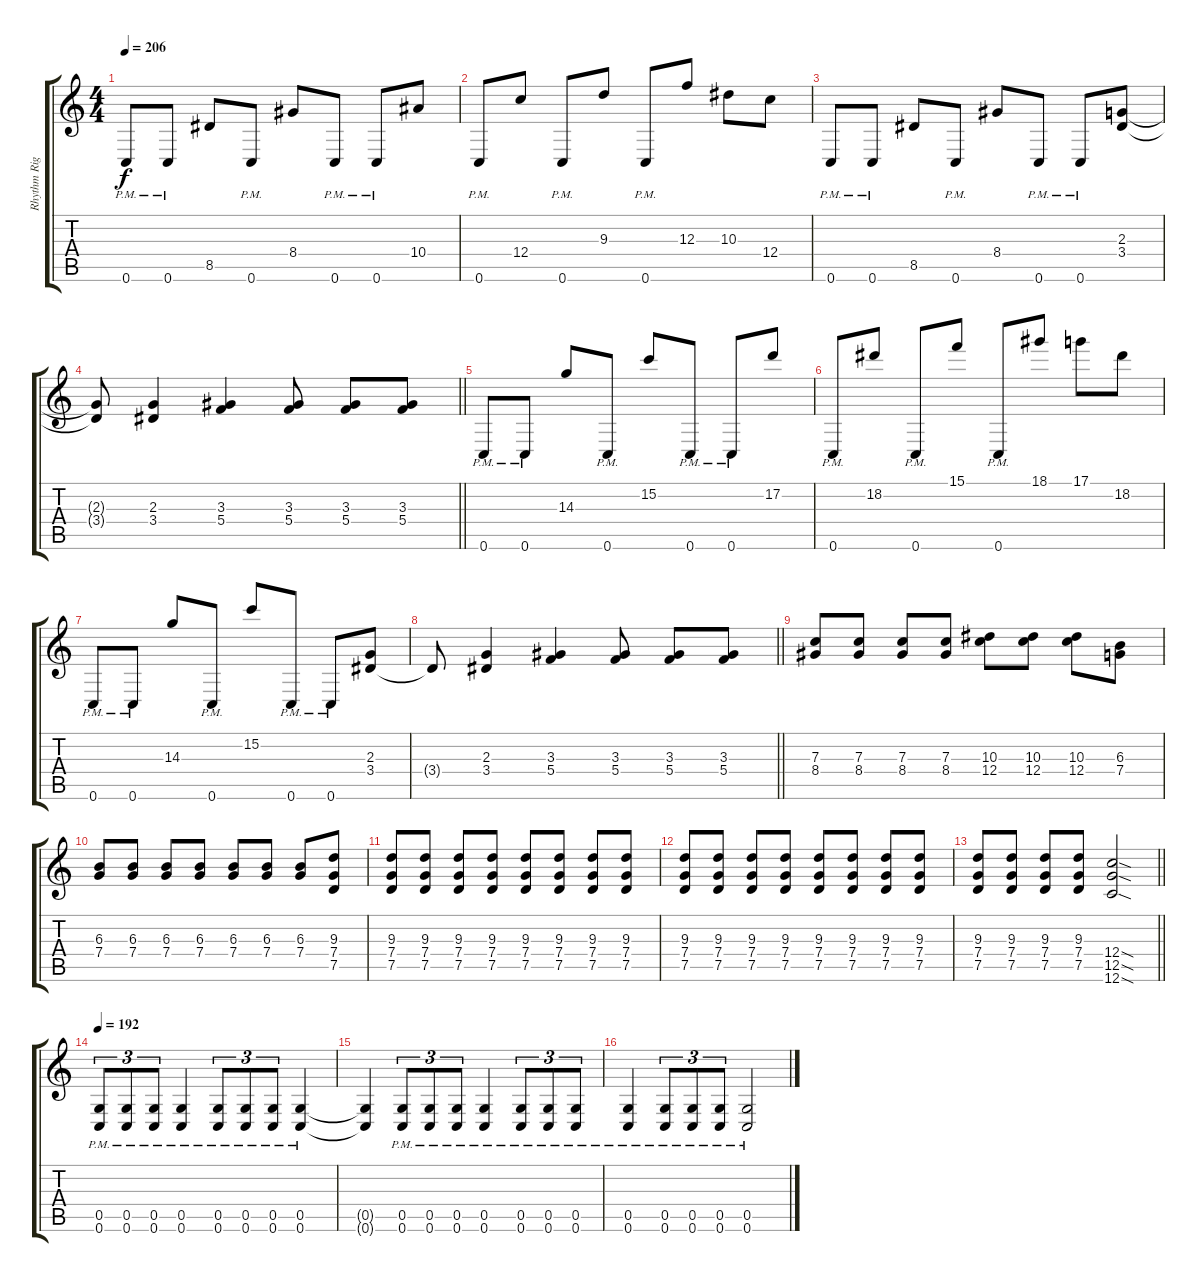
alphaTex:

\track ("Rhythm Right" "Rhythm Rig") {instrument distortionguitar}
\staff {score tabs}
\tuning (D4 A3 F3 C3 G2 C2) {hide}
\ts (4 4)
\tempo 206
\clef g2
\ks c
0.6{pm}.8{dy f} 0.6{pm}.8 8.5.8 0.6{pm}.8 8.4.8 0.6{pm}.8 0.6{pm}.8 10.4.8 |
0.6{pm}.8 12.4.8 0.6{pm}.8 9.3.8 0.6{pm}.8 12.3.8 10.3.8 12.4.8 |
0.6{pm}.8 0.6{pm}.8 8.5.8 0.6{pm}.8 8.4.8 0.6{pm}.8 0.6{pm}.8 (2.3 3.4).8 |
\barLineRight lightlight
(2.3{t} 3.4{t}).8 (2.3 3.4).4 (3.3 5.4).4 (3.3 5.4).8 (3.3 5.4).8 (3.3 5.4).8 |
\section ("" "")
0.6{pm}.8 0.6{pm}.8 14.3.8 0.6{pm}.8 15.2.8 0.6{pm}.8 0.6{pm}.8 17.2.8 |
0.6{pm}.8 18.2.8 0.6{pm}.8 15.1.8 0.6{pm}.8 18.1.8 17.1.8 18.2.8 |
0.6{pm}.8 0.6{pm}.8 14.3.8 0.6{pm}.8 15.2.8 0.6{pm}.8 0.6{pm}.8 (2.3 3.4).8 |
\barLineRight lightlight
3.4{t}.8 (2.3 3.4).4 (3.3 5.4).4 (3.3 5.4).8 (3.3 5.4).8 (3.3 5.4).8 |
\section ("" "")
(7.3 8.4).8 (7.3 8.4).8 (7.3 8.4).8 (7.3 8.4).8 (10.3 12.4).8 (10.3 12.4).8 (10.3 12.4).8 (6.3 7.4).8 |
(6.3 7.4).8 (6.3 7.4).8 (6.3 7.4).8 (6.3 7.4).8 (6.3 7.4).8 (6.3 7.4).8 (6.3 7.4).8 (9.3 7.4 7.5).8 |
(9.3 7.4 7.5).8 (9.3 7.4 7.5).8 (9.3 7.4 7.5).8 (9.3 7.4 7.5).8 (9.3 7.4 7.5).8 (9.3 7.4 7.5).8 (9.3 7.4 7.5).8 (9.3 7.4 7.5).8 |
(9.3 7.4 7.5).8 (9.3 7.4 7.5).8 (9.3 7.4 7.5).8 (9.3 7.4 7.5).8 (9.3 7.4 7.5).8 (9.3 7.4 7.5).8 (9.3 7.4 7.5).8 (9.3 7.4 7.5).8 |
\barLineRight lightlight
(9.3 7.4 7.5).8 (9.3 7.4 7.5).8 (9.3 7.4 7.5).8 (9.3 7.4 7.5).8 (12.4{sod} 12.5{sod} 12.6{sod}).2 |
\section ("" "")
\tempo 192
(0.5{pm} 0.6{pm}).8{tu (3 2)} (0.5{pm} 0.6{pm}).8{tu (3 2)} (0.5{pm} 0.6{pm}).8{tu (3 2)} (0.5{pm} 0.6{pm}).4 (0.5{pm} 0.6{pm}).8{tu (3 2)} (0.5{pm} 0.6{pm}).8{tu (3 2)} (0.5{pm} 0.6{pm}).8{tu (3 2)} (0.5{pm} 0.6{pm}).4 |
(0.5{t} 0.6{t}).4 (0.5{pm} 0.6{pm}).8{tu (3 2)} (0.5{pm} 0.6{pm}).8{tu (3 2)} (0.5{pm} 0.6{pm}).8{tu (3 2)} (0.5{pm} 0.6{pm}).4 (0.5{pm} 0.6{pm}).8{tu (3 2)} (0.5{pm} 0.6{pm}).8{tu (3 2)} (0.5{pm} 0.6{pm}).8{tu (3 2)} |
(0.5{pm} 0.6{pm}).4 (0.5{pm} 0.6{pm}).8{tu (3 2)} (0.5{pm} 0.6{pm}).8{tu (3 2)} (0.5{pm} 0.6{pm}).8{tu (3 2)} (0.5{pm} 0.6{pm}).2
